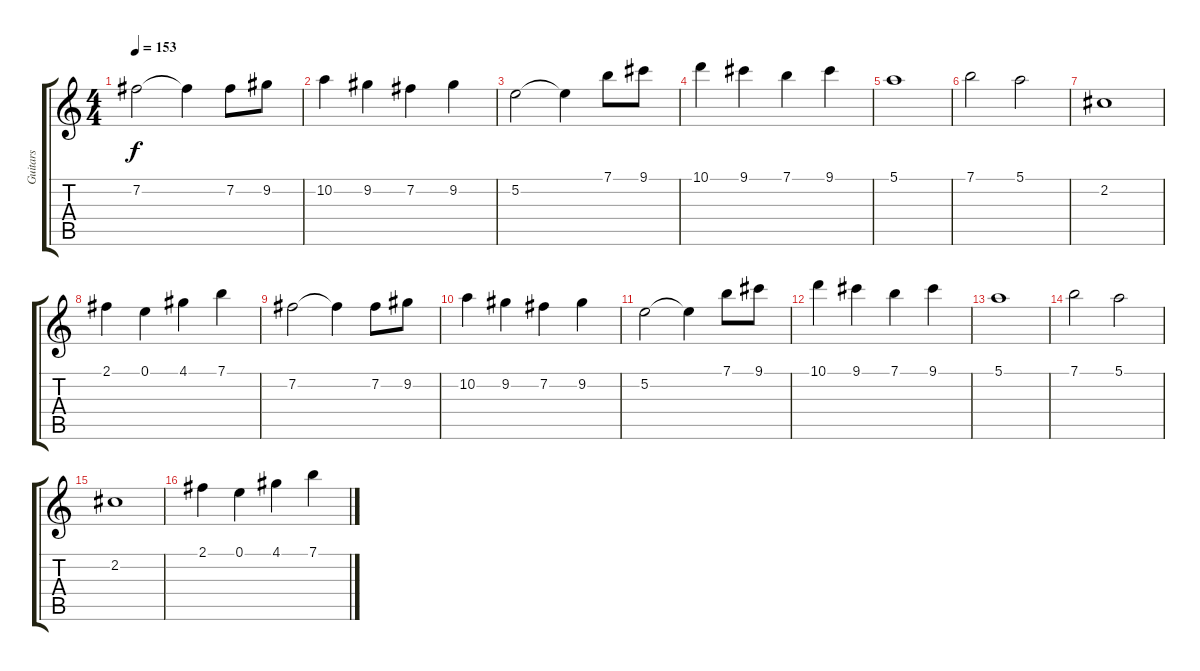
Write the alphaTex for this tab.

\track ("Guitars" "Guitars") {instrument distortionguitar}
\staff {score tabs}
\tuning (E4 B3 G3 D3 A2 E2) {hide}
\ts (4 4)
\tempo 153
\clef g2
\ks c
7.2.2{dy f volume 16 balance 16} 7.2{t}.4 7.2.8 9.2.8 |
10.2.4 9.2.4 7.2.4 9.2.4 |
5.2.2 5.2{t}.4 7.1.8 9.1.8 |
10.1.4 9.1.4 7.1.4 9.1.4 |
5.1.1 |
7.1.2 5.1.2 |
2.2.1 |
2.1.4 0.1.4 4.1.4 7.1.4 |
7.2.2{volume 16 balance 16} 7.2{t}.4 7.2.8 9.2.8 |
10.2.4 9.2.4 7.2.4 9.2.4 |
5.2.2 5.2{t}.4 7.1.8 9.1.8 |
10.1.4 9.1.4 7.1.4 9.1.4 |
5.1.1 |
7.1.2 5.1.2 |
2.2.1 |
2.1.4 0.1.4 4.1.4 7.1.4
